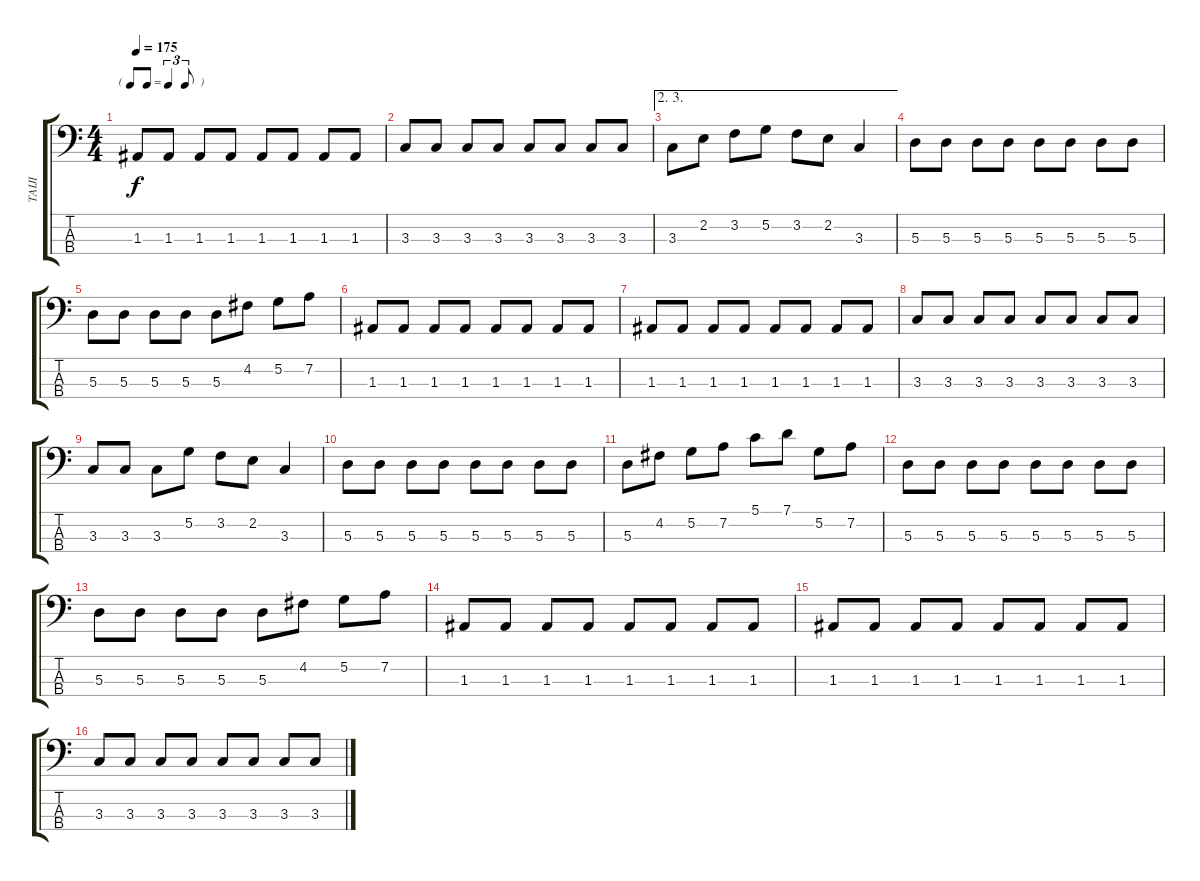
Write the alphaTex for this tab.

\track ("TAIJI" "TAIJI") {instrument electricbasspick}
\staff {score tabs}
\tuning (G2 D2 A1 E1) {hide}
\ts (4 4)
\tf triplet8th
\tempo 175
\clef f4
\ks c
1.3.8{dy f} 1.3.8 1.3.8 1.3.8 1.3.8 1.3.8 1.3.8 1.3.8 |
3.3.8 3.3.8 3.3.8 3.3.8 3.3.8 3.3.8 3.3.8 3.3.8 |
\ae (2 3)
3.3.8 2.2.8 3.2.8 5.2.8 3.2.8 2.2.8 3.3.4 |
5.3.8 5.3.8 5.3.8 5.3.8 5.3.8 5.3.8 5.3.8 5.3.8 |
5.3.8 5.3.8 5.3.8 5.3.8 5.3.8 4.2.8 5.2.8 7.2.8 |
1.3.8 1.3.8 1.3.8 1.3.8 1.3.8 1.3.8 1.3.8 1.3.8 |
1.3.8 1.3.8 1.3.8 1.3.8 1.3.8 1.3.8 1.3.8 1.3.8 |
3.3.8 3.3.8 3.3.8 3.3.8 3.3.8 3.3.8 3.3.8 3.3.8 |
3.3.8 3.3.8 3.3.8 5.2.8 3.2.8 2.2.8 3.3.4 |
5.3.8 5.3.8 5.3.8 5.3.8 5.3.8 5.3.8 5.3.8 5.3.8 |
5.3.8 4.2.8 5.2.8 7.2.8 5.1.8 7.1.8 5.2.8 7.2.8 |
5.3.8 5.3.8 5.3.8 5.3.8 5.3.8 5.3.8 5.3.8 5.3.8 |
5.3.8 5.3.8 5.3.8 5.3.8 5.3.8 4.2.8 5.2.8 7.2.8 |
1.3.8 1.3.8 1.3.8 1.3.8 1.3.8 1.3.8 1.3.8 1.3.8 |
1.3.8 1.3.8 1.3.8 1.3.8 1.3.8 1.3.8 1.3.8 1.3.8 |
3.3.8 3.3.8 3.3.8 3.3.8 3.3.8 3.3.8 3.3.8 3.3.8
